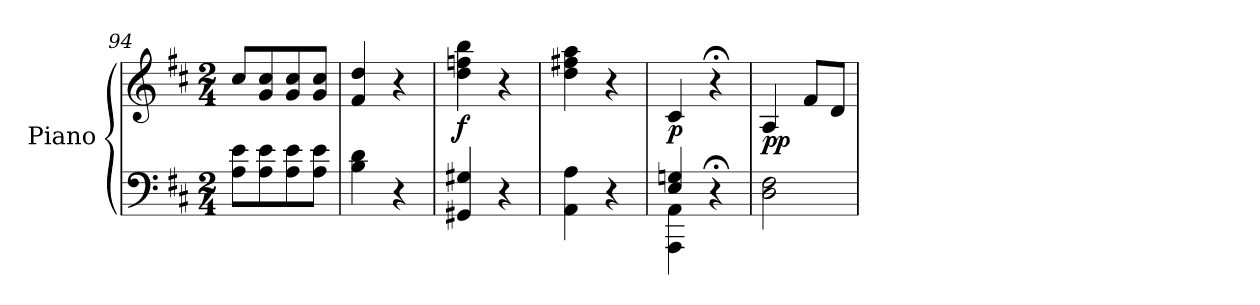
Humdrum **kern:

**kern	**kern	**dynam
*part1	*part1	*part1
*staff2	*staff1	*staff1/2
*I"Piano	*	*
*I'Pno.	*	*
*clefF4	*clefG2	*
*k[f#c#]	*k[f#c#]	*
*M2/4	*M2/4	*
=94	=94	=94
8A\ 8e\L	8cc#/L	.
8A\ 8e\	8g/ 8cc#/	.
8A\ 8e\	8g/ 8cc#/	.
8A\ 8e\J	8g/ 8cc#/J	.
=95	=95	=95
4B\ 4d\	4f#/ 4dd/	.
4r	4r	.
=96	=96	=96
!	!	!LO:DY:b
4GG#X/ 4G#X/	4dd\ 4ffn\ 4bb\	f
4r	4r	.
=97	=97	=97
4AA\ 4A\	4dd\ 4ff#X\ 4aa\	.
4r	4r	.
=98	=98	=98
*^	*	*
!	!	!	!LO:DY:b
4E/ 4Gn/	4AAA\ 4AA\	4c#	p
4r;<	4ryy	4r;<	.
=99	=99	=99	=99
!	!	!	!LO:DY:b
*v	*v	*	*
2D\ 2F#\	4A/	pp
.	8f#/L	.
.	8d/J	.
=	=	=
*-	*-	*-
